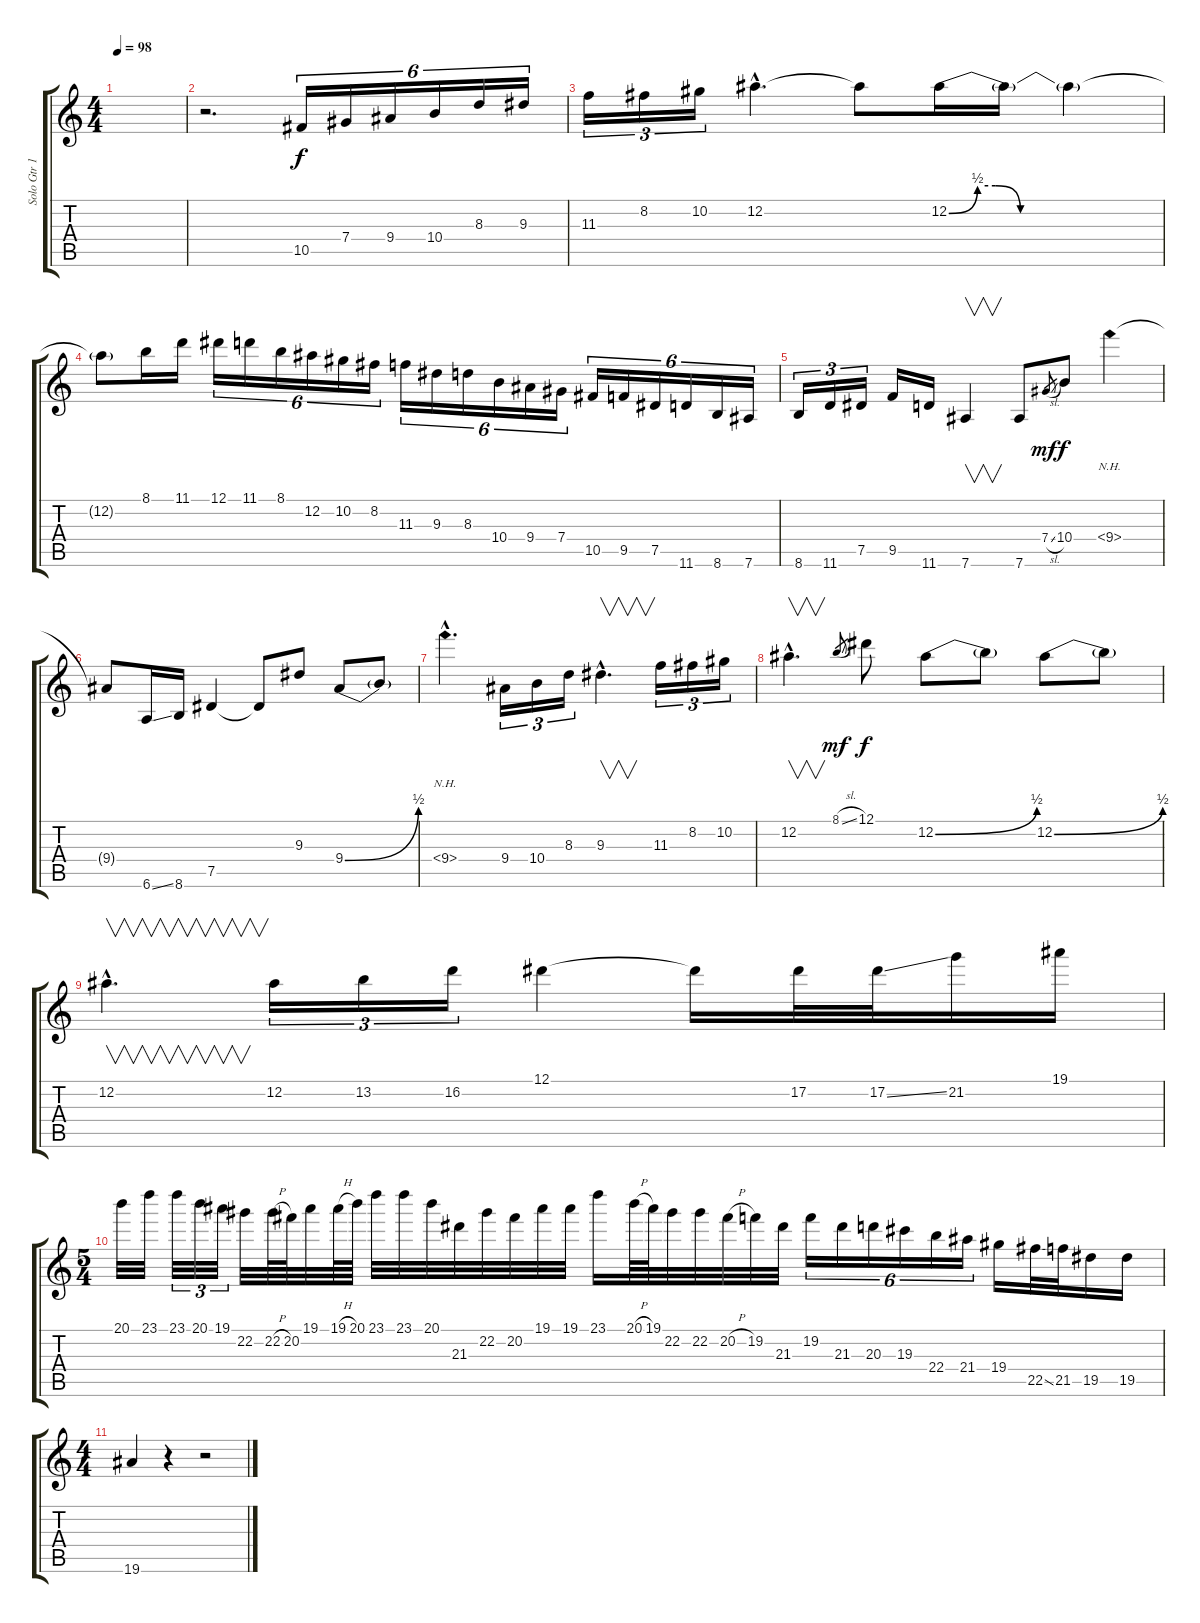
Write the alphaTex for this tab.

\track ("Solo Gtr 1" "Solo Gtr 1") {instrument distortionguitar}
\staff {score tabs}
\tuning (Eb4 Bb3 Gb3 Db3 Ab2 Eb2) {hide}
\ts (4 4)
\tempo 98
\clef g2
\ks c
|
r.2{d} 10.5.16{tu (6 4) dy f} 7.4.16{tu (6 4)} 9.4.16{tu (6 4)} 10.4.16{tu (6 4)} 8.3.16{tu (6 4)} 9.3.16{tu (6 4)} |
11.3.16{tu (3 2)} 8.2.16{tu (3 2)} 10.2.16{tu (3 2)} 12.2{hac}.4{d} 12.2{t}.8 12.2{be (custom 0 0 8 2 13 2 20 0 60 0)}.16 12.2{t}.16 12.2{t}.4 |
12.2{t}.8 8.1.16 11.1.16 12.1.16{tu (6 4)} 11.1.16{tu (6 4)} 8.1.16{tu (6 4)} 12.2.16{tu (6 4)} 10.2.16{tu (6 4)} 8.2.16{tu (6 4)} 11.3.16{tu (6 4)} 9.3.16{tu (6 4)} 8.3.16{tu (6 4)} 10.4.16{tu (6 4)} 9.4.16{tu (6 4)} 7.4.16{tu (6 4)} 10.5.16{tu (6 4)} 9.5.16{tu (6 4)} 7.5.16{tu (6 4)} 11.6.16{tu (6 4)} 8.6.16{tu (6 4)} 7.6.16{tu (6 4)} |
8.6.16{tu (3 2)} 11.6.16{tu (3 2)} 7.5.16{tu (3 2)} 9.5.16 11.6.16 7.6.4{v} 7.6.8 7.4{sl}.8{gr dy mf} 10.4.8{dy f} 9.4{nh}.4 |
9.4{t}.8 6.6{ss}.16 8.6.16 7.5.4 7.5{t}.8 9.3.8 9.4{be (bend 0 0 60 2)}.8 9.4{t}.8 |
9.4{nh hac}.4{d} 9.4.16{tu (3 2)} 10.4.16{tu (3 2)} 8.3.16{tu (3 2)} 9.3{hac}.4{v d} 11.3.16{tu (3 2)} 8.2.16{tu (3 2)} 10.2.16{tu (3 2)} |
12.2{hac}.4{v d} 8.1{sl}.8{gr dy mf} 12.1.8{dy f} 12.2{be (bend 0 0 60 2)}.8 12.2{t}.8 12.2{be (bend 0 0 60 2)}.8 12.2{t}.8 |
12.2{hac}.4{v d} 12.2.16{tu (3 2)} 13.2.16{tu (3 2)} 16.2.16{tu (3 2)} 12.1.4 12.1{t}.16 17.2.32 17.2{ss}.32 21.2.16 19.1.16 |
\ts (5 4)
20.1.32 23.1.32 23.1.32{tu (3 2)} 20.1.32{tu (3 2)} 19.1.32{tu (3 2)} 22.2.32 22.2{h}.64 20.2.64 19.1.32 19.1{h}.64 20.1.64 23.1.32 23.1.32 20.1.32 21.3.32 22.2.32 20.2.32 19.1.32 19.1.32 23.1.16 20.1{h}.64 19.1.64 22.2.32 22.2.32 20.2{h}.32 19.2.32 21.3.32 19.2.16{tu (6 4)} 21.3.16{tu (6 4)} 20.3.16{tu (6 4)} 19.3.16{tu (6 4)} 22.4.16{tu (6 4)} 21.4.16{tu (6 4)} 19.4.16 22.5{ss}.32 21.5.32 19.5.16 19.5.16 |
\ts (4 4)
19.6.4 r.4 r.2
